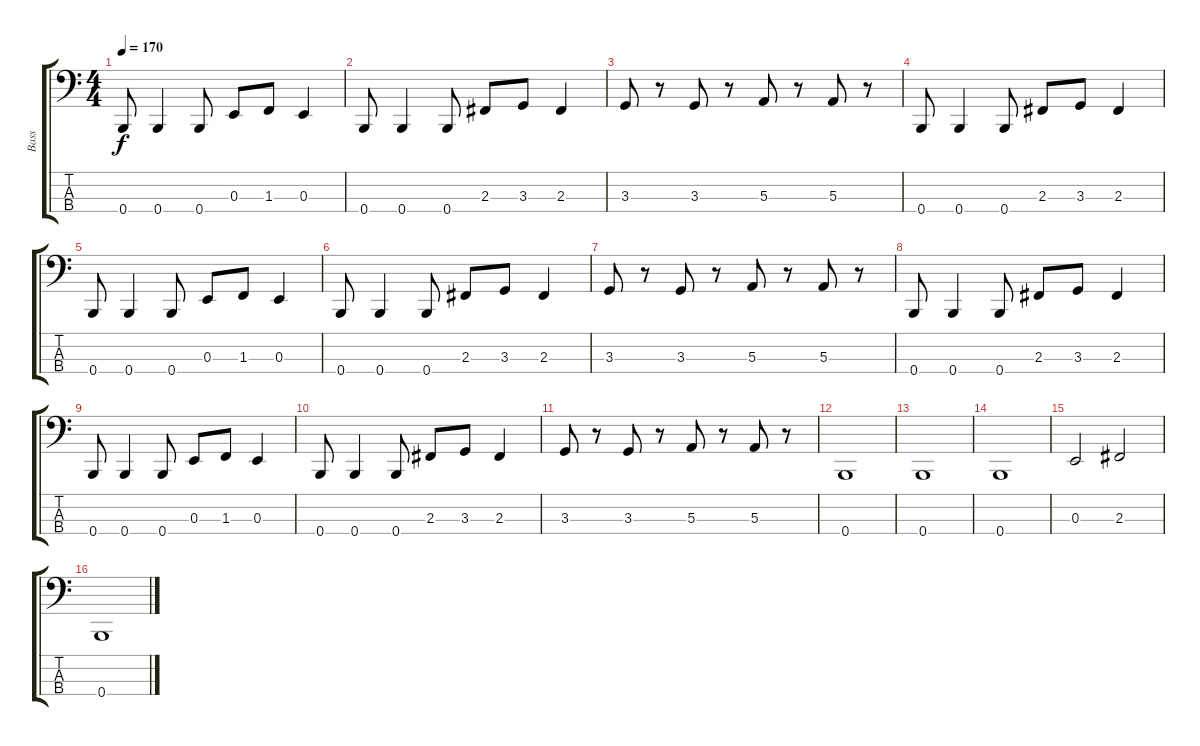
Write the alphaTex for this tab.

\track ("Bass" "Bass") {instrument electricbasspick}
\staff {score tabs}
\tuning (D2 A1 E1 B0) {hide}
\ts (4 4)
\tempo 170
\clef f4
\ks c
0.4.8{dy f} 0.4.4 0.4.8 0.3.8 1.3.8 0.3.4 |
0.4.8 0.4.4 0.4.8 2.3.8 3.3.8 2.3.4 |
3.3.8 r.8 3.3.8 r.8 5.3.8 r.8 5.3.8 r.8 |
0.4.8 0.4.4 0.4.8 2.3.8 3.3.8 2.3.4 |
0.4.8 0.4.4 0.4.8 0.3.8 1.3.8 0.3.4 |
0.4.8 0.4.4 0.4.8 2.3.8 3.3.8 2.3.4 |
3.3.8 r.8 3.3.8 r.8 5.3.8 r.8 5.3.8 r.8 |
0.4.8 0.4.4 0.4.8 2.3.8 3.3.8 2.3.4 |
0.4.8 0.4.4 0.4.8 0.3.8 1.3.8 0.3.4 |
0.4.8 0.4.4 0.4.8 2.3.8 3.3.8 2.3.4 |
3.3.8 r.8 3.3.8 r.8 5.3.8 r.8 5.3.8 r.8 |
0.4.1 |
0.4.1 |
0.4.1 |
0.3.2 2.3.2 |
0.4.1
